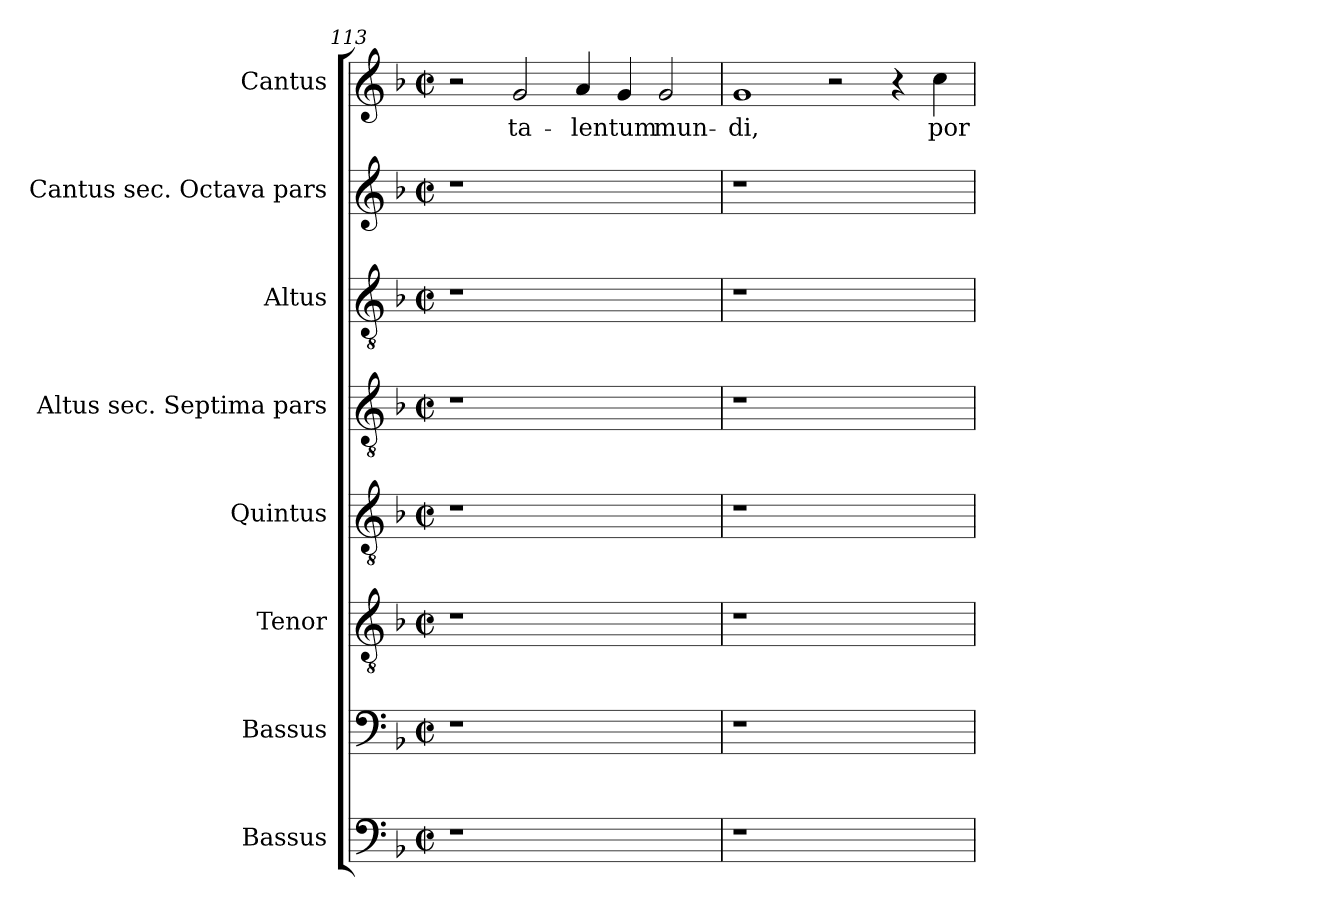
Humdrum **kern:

**kern	**kern	**kern	**kern	**kern	**kern	**kern	**kern	**text
*part8	*part7	*part6	*part5	*part4	*part3	*part2	*part1	*part1
*staff8	*staff7	*staff6	*staff5	*staff4	*staff3	*staff2	*staff1	*staff1
*I"Bassus	*I"Bassus	*I"Tenor	*I"Quintus	*I"Altus sec. Septima pars	*I"Altus	*I"Cantus sec. Octava pars	*I"Cantus	*
*	*I'Bassus	*I'Tenor	*I'Quintus	*	*I'Altus	*	*I'Cantus	*
*clefF4	*clefF4	*clefGv2	*clefGv2	*clefGv2	*clefGv2	*clefG2	*clefG2	*
*k[b-]	*k[b-]	*k[b-]	*k[b-]	*k[b-]	*k[b-]	*k[b-]	*k[b-]	*
*F:	*F:	*F:	*F:	*F:	*F:	*F:	*F:	*
*M2/2	*M2/2	*M2/2	*M2/2	*M2/2	*M2/2	*M2/2	*M2/2	*
*met(c|)	*met(c|)	*met(c|)	*met(c|)	*met(c|)	*met(c|)	*met(c|)	*met(c|)	*
=113	=113	=113	=113	=113	=113	=113	=113	=113
1r	1r	1r	1r	1r	1r	1r	2r	.
!	!	!	!	!	!	!	!	!LO:LY:b
.	.	.	.	.	.	.	2g/	ta-
!	!	!	!	!	!	!	!	!LO:LY:b
1ryy	1ryy	1ryy	1ryy	1ryy	1ryy	1ryy	4a/	-lentum
.	.	.	.	.	.	.	4g/	.
!	!	!	!	!	!	!	!	!LO:LY:b
.	.	.	.	.	.	.	2g/	mun-
=114	=114	=114	=114	=114	=114	=114	=114	=114
!	!	!	!	!	!	!	!	!LO:LY:b
1r	1r	1r	1r	1r	1r	1r	1g	-di,
1ryy	1ryy	1ryy	1ryy	1ryy	1ryy	1ryy	2r	.
.	.	.	.	.	.	.	4r	.
!	!	!	!	!	!	!	!	!LO:LY:b
.	.	.	.	.	.	.	4cc\	por-
=	=	=	=	=	=	=	=	=
*-	*-	*-	*-	*-	*-	*-	*-	*-
